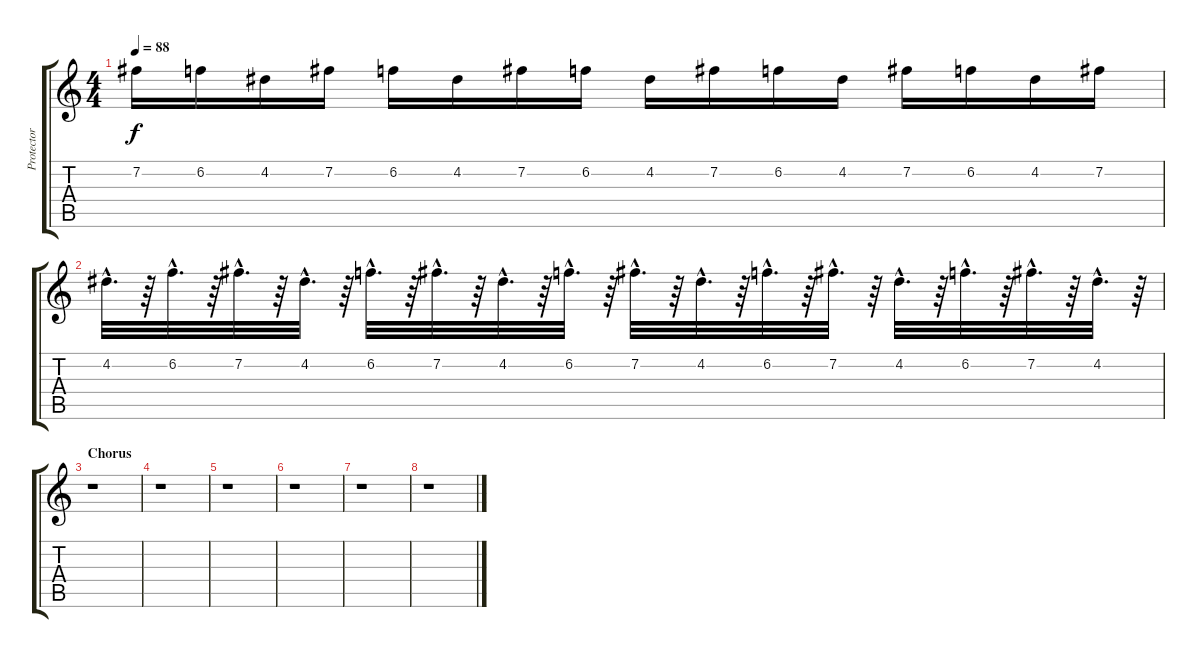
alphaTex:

\track ("Protector (Lead Guitar)" "Protector ") {instrument distortionguitar}
\staff {score tabs}
\tuning (E4 B3 G3 D3 A2 E2) {hide}
\ts (4 4)
\tempo 88
\clef g2
\ks c
7.2.16{dy f} 6.2.16 4.2.16 7.2.16 6.2.16 4.2.16 7.2.16 6.2.16 4.2.16 7.2.16 6.2.16 4.2.16 7.2.16 6.2.16 4.2.16 7.2.16 |
4.2{hac}.32{d} r.64 6.2{hac}.32{d} r.64 7.2{hac}.32{d} r.64 4.2{hac}.32{d} r.64 6.2{hac}.32{d} r.64 7.2{hac}.32{d} r.64 4.2{hac}.32{d} r.64 6.2{hac}.32{d} r.64 7.2{hac}.32{d} r.64 4.2{hac}.32{d} r.64 6.2{hac}.32{d} r.64 7.2{hac}.32{d} r.64 4.2{hac}.32{d} r.64 6.2{hac}.32{d} r.64 7.2{hac}.32{d} r.64 4.2{hac}.32{d} r.64 |
\section ("" "Chorus")
r.1 |
r.1 |
r.1 |
r.1 |
r.1 |
r.1
